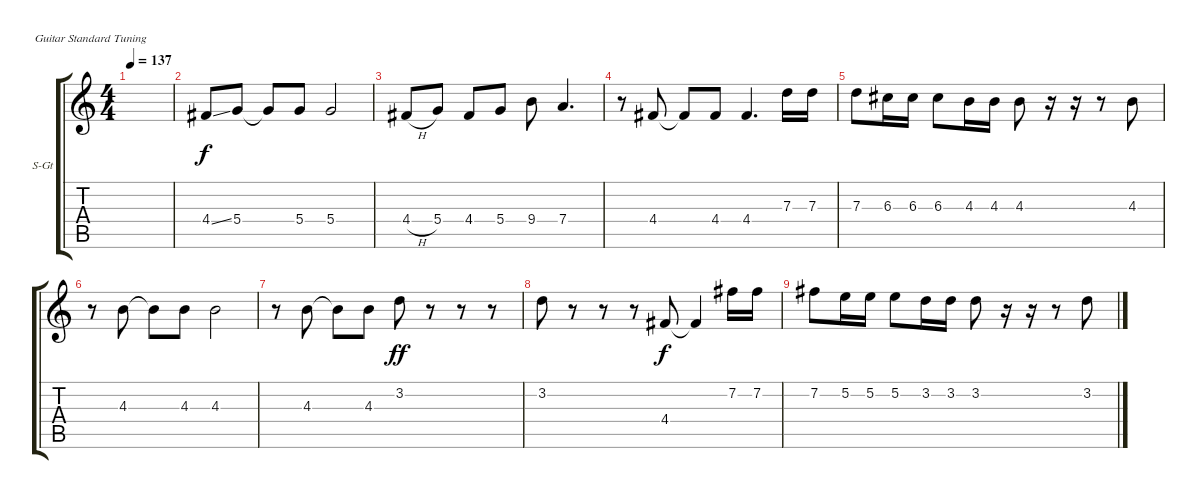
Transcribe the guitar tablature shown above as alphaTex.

\defaultSystemsLayout 4
\bracketExtendMode groupsimilarinstruments
\firstSystemTrackNameOrientation horizontal
\otherSystemsTrackNameOrientation horizontal
\track ("Steel Guitar" "S-Gt") {instrument acousticguitarsteel}
\staff {score tabs}
\tuning (E4 B3 G3 D3 A2 E2)
\ts (4 4)
\tempo 137
\clef g2
\ks c
|
4.4{ss}.8 5.4.8 5.4{t}.8 5.4.8 5.4.2 |
4.4{h}.8 5.4.8 4.4.8 5.4.8 9.4.8 7.4.4{d} |
r.8 4.4.8 4.4{t}.8 4.4.8 4.4.4{d} 7.3.16 7.3.16 |
7.3.8 6.3.16 6.3.16 6.3.8 4.3.16 4.3.16 4.3.8 r.16 r.16 r.8 4.3.8 |
r.8 4.3.8 4.3{t}.8 4.3.8 4.3.2 |
r.8 4.3.8 4.3{t}.8 4.3.8 3.2.8{dy ff} r.8 r.8 r.8 |
3.2.8 r.8 r.8 r.8 4.4.8{dy f} 4.4{t}.4 7.2.16 7.2.16 |
7.2.8 5.2.16 5.2.16 5.2.8 3.2.16 3.2.16 3.2.8 r.16 r.16 r.8 3.2.8
